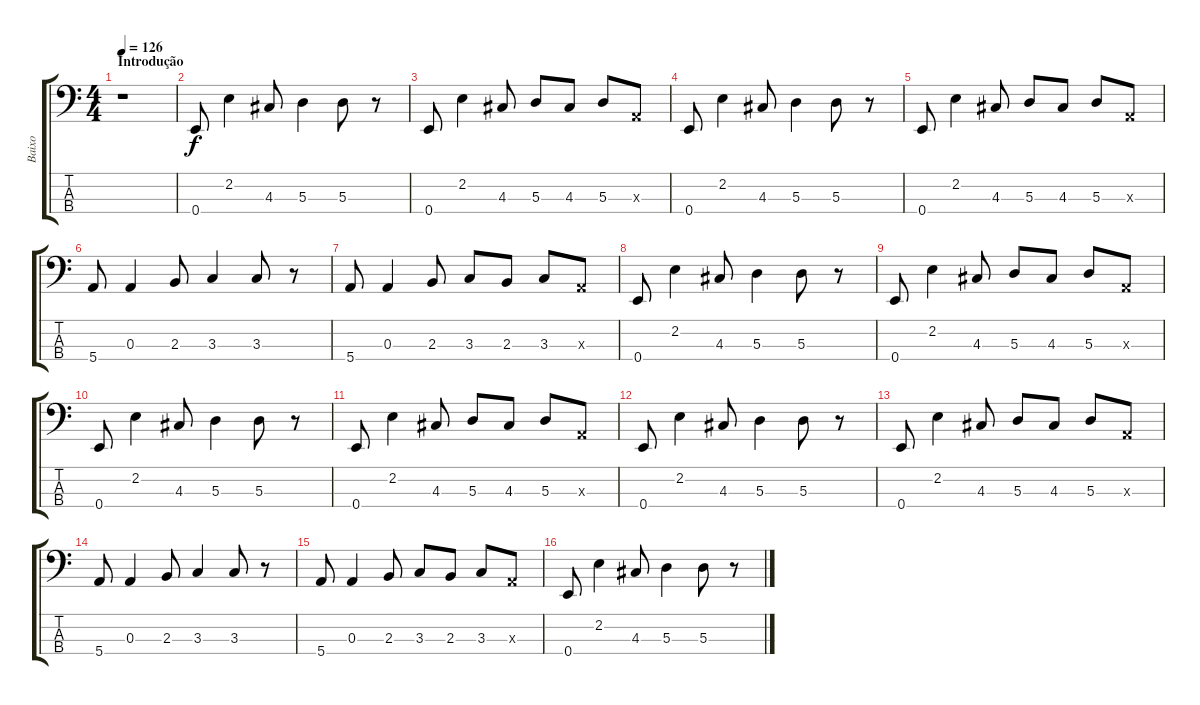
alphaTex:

\track ("Baixo" "Baixo") {instrument slapbass1}
\staff {score tabs}
\tuning (G2 D2 A1 E1) {hide}
\ts (4 4)
\section ("" "Introdução")
\tempo 126
\clef f4
\ks c
r.1{dy f instrument slapbass1} |
0.4.8 2.2.4 4.3.8 5.3.4 5.3.8 r.8 |
0.4.8 2.2.4 4.3.8 5.3.8 4.3.8 5.3.8 0.3{x}.8 |
0.4.8 2.2.4 4.3.8 5.3.4 5.3.8 r.8 |
0.4.8 2.2.4 4.3.8 5.3.8 4.3.8 5.3.8 0.3{x}.8 |
5.4.8 0.3.4 2.3.8 3.3.4 3.3.8 r.8 |
5.4.8 0.3.4 2.3.8 3.3.8 2.3.8 3.3.8 0.3{x}.8 |
0.4.8 2.2.4 4.3.8 5.3.4 5.3.8 r.8 |
0.4.8 2.2.4 4.3.8 5.3.8 4.3.8 5.3.8 0.3{x}.8 |
0.4.8 2.2.4 4.3.8 5.3.4 5.3.8 r.8 |
0.4.8 2.2.4 4.3.8 5.3.8 4.3.8 5.3.8 0.3{x}.8 |
0.4.8 2.2.4 4.3.8 5.3.4 5.3.8 r.8 |
0.4.8 2.2.4 4.3.8 5.3.8 4.3.8 5.3.8 0.3{x}.8 |
5.4.8 0.3.4 2.3.8 3.3.4 3.3.8 r.8 |
5.4.8 0.3.4 2.3.8 3.3.8 2.3.8 3.3.8 0.3{x}.8 |
0.4.8 2.2.4 4.3.8 5.3.4 5.3.8 r.8
